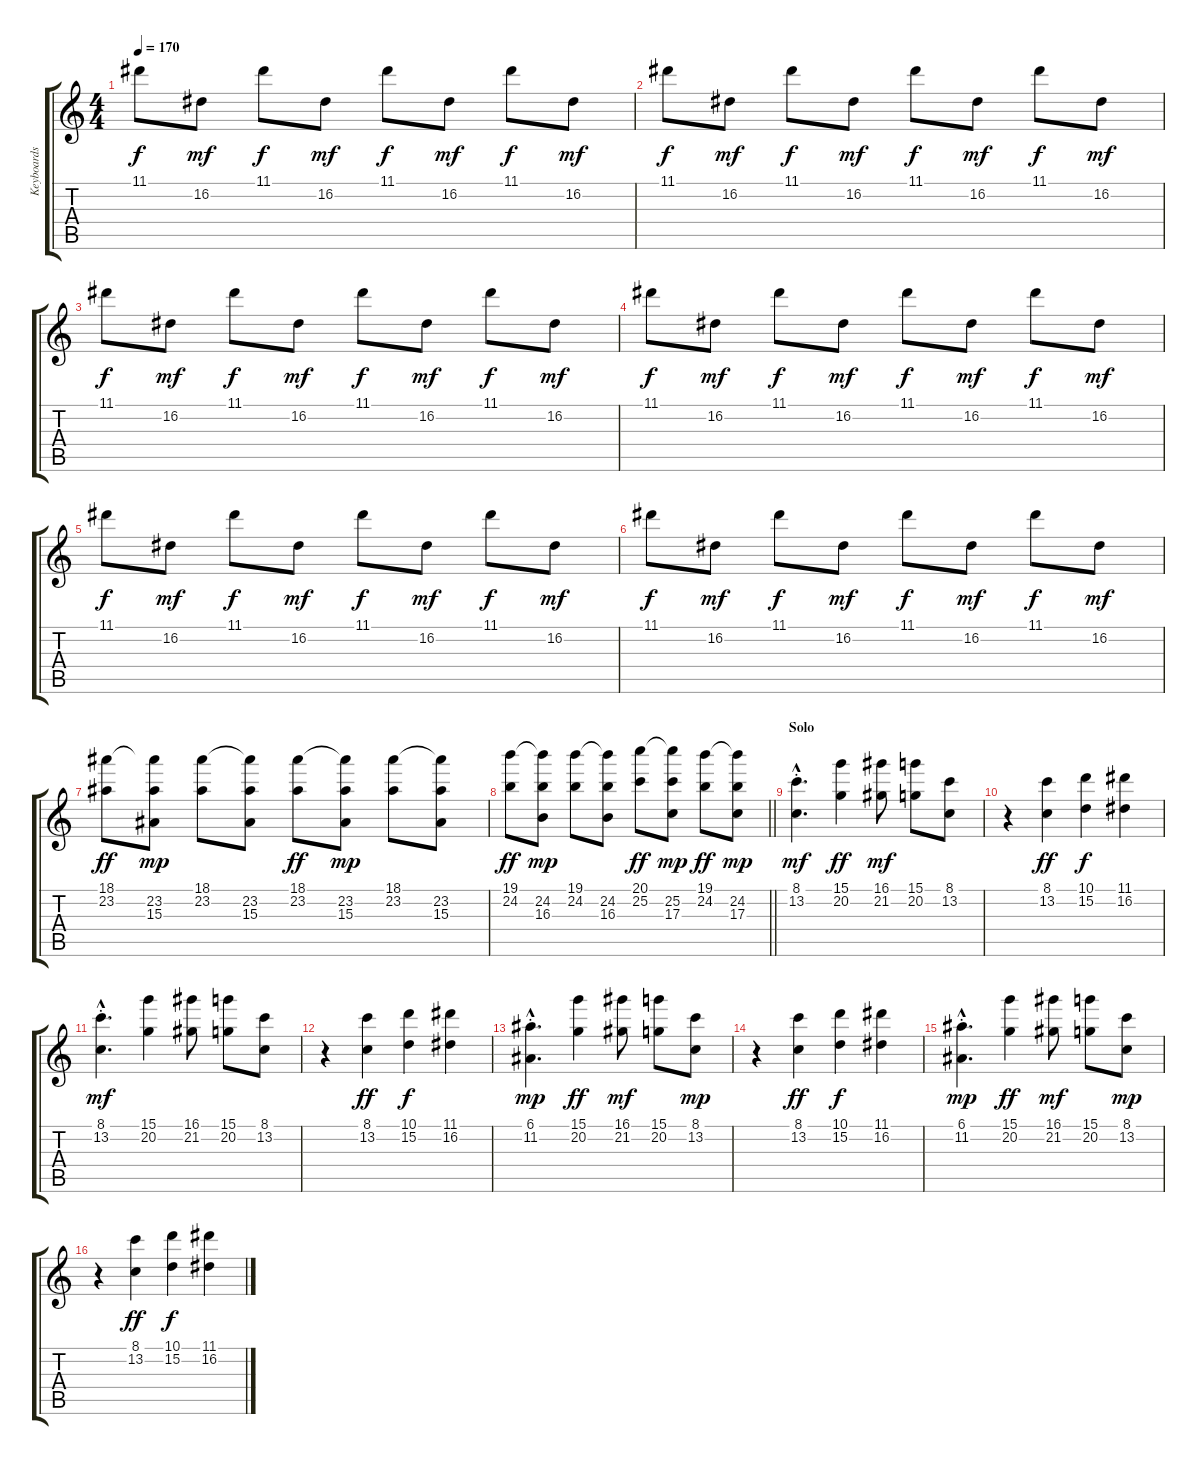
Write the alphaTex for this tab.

\track ("Keyboards" "Keyboards") {instrument stringensemble1}
\staff {score tabs}
\tuning (E5 B3 G3 D3 A2 E2) {hide}
\ts (4 4)
\tempo 170
\clef g2
\ks c
11.1.8{dy f} 16.2.8{dy mf} 11.1.8{dy f} 16.2.8{dy mf} 11.1.8{dy f} 16.2.8{dy mf} 11.1.8{dy f} 16.2.8{dy mf} |
11.1.8{dy f} 16.2.8{dy mf} 11.1.8{dy f} 16.2.8{dy mf} 11.1.8{dy f} 16.2.8{dy mf} 11.1.8{dy f} 16.2.8{dy mf} |
11.1.8{dy f} 16.2.8{dy mf} 11.1.8{dy f} 16.2.8{dy mf} 11.1.8{dy f} 16.2.8{dy mf} 11.1.8{dy f} 16.2.8{dy mf} |
11.1.8{dy f} 16.2.8{dy mf} 11.1.8{dy f} 16.2.8{dy mf} 11.1.8{dy f} 16.2.8{dy mf} 11.1.8{dy f} 16.2.8{dy mf} |
11.1.8{dy f} 16.2.8{dy mf} 11.1.8{dy f} 16.2.8{dy mf} 11.1.8{dy f} 16.2.8{dy mf} 11.1.8{dy f} 16.2.8{dy mf} |
11.1.8{dy f} 16.2.8{dy mf} 11.1.8{dy f} 16.2.8{dy mf} 11.1.8{dy f} 16.2.8{dy mf} 11.1.8{dy f} 16.2.8{dy mf} |
(18.1 23.2).8{dy ff} (18.1{t} 23.2 15.3).8{dy mp} (18.1 23.2).8 (18.1{t} 23.2 15.3).8 (18.1 23.2).8{dy ff} (18.1{t} 23.2 15.3).8{dy mp} (18.1 23.2).8 (18.1{t} 23.2 15.3).8 |
\barLineRight lightlight
(19.1 24.2).8{dy ff} (19.1{t} 24.2 16.3).8{dy mp} (19.1 24.2).8 (19.1{t} 24.2 16.3).8 (20.1 25.2).8{dy ff} (20.1{t} 25.2 17.3).8{dy mp} (19.1 24.2).8{dy ff} (19.1{t} 24.2 17.3).8{dy mp} |
\section ("" "Solo")
(8.1{hac st} 13.2{hac st}).4{d dy mf volume 13} (15.1 20.2).4{dy ff} (16.1 21.2).8{dy mf} (15.1 20.2).8 (8.1 13.2).8 |
r.4 (8.1 13.2).4{dy ff} (10.1 15.2).4{dy f} (11.1 16.2).4 |
(8.1{hac st} 13.2{hac st}).4{d dy mf} (15.1 20.2).4 (16.1 21.2).8 (15.1 20.2).8 (8.1 13.2).8 |
r.4 (8.1 13.2).4{dy ff} (10.1 15.2).4{dy f} (11.1 16.2).4 |
(6.1{hac st} 11.2{hac st}).4{d dy mp} (15.1 20.2).4{dy ff} (16.1 21.2).8{dy mf} (15.1 20.2).8 (8.1 13.2).8{dy mp} |
r.4 (8.1 13.2).4{dy ff} (10.1 15.2).4{dy f} (11.1 16.2).4 |
(6.1{hac st} 11.2{hac st}).4{d dy mp} (15.1 20.2).4{dy ff} (16.1 21.2).8{dy mf} (15.1 20.2).8 (8.1 13.2).8{dy mp} |
r.4 (8.1 13.2).4{dy ff} (10.1 15.2).4{dy f} (11.1 16.2).4
